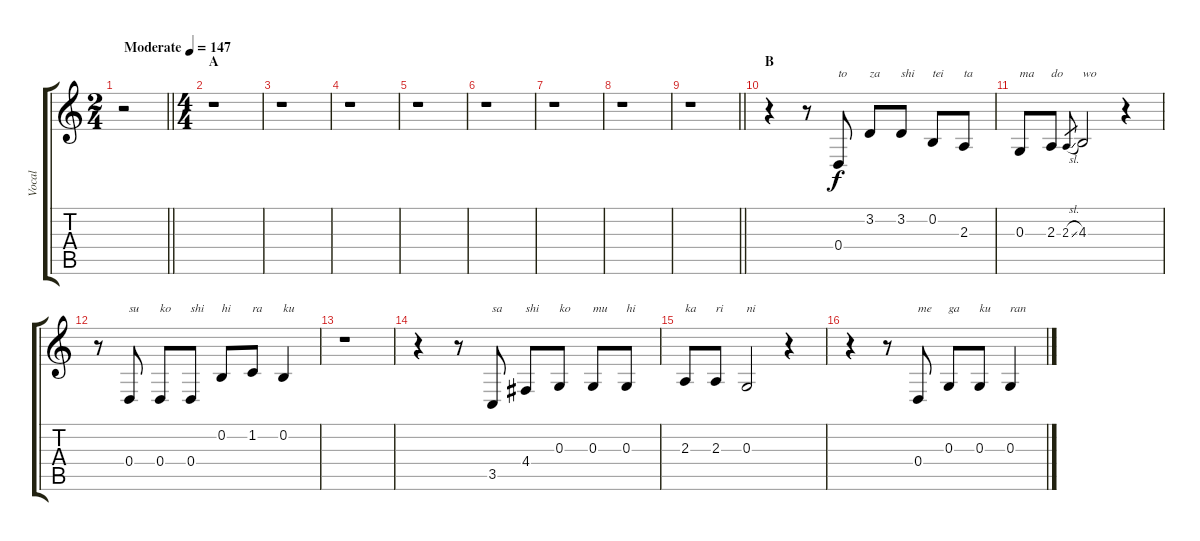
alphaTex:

\track ("Vocal" "Vocal") {instrument clarinet}
\staff {score tabs}
\tuning (E4 B3 G3 D3 A2 E2) {hide}
\ts (2 4)
\tempo (147 "Moderate")
\clef g2
\barLineRight lightlight
\ks c
r.2{dy f instrument clarinet} |
\ts (4 4)
\section ("" "A")
r.1 |
r.1 |
r.1 |
r.1 |
r.1 |
r.1 |
r.1 |
\barLineRight lightlight
r.1 |
\section ("" "B")
r.4 r.8 0.4.8{txt "to"} 3.2.8{txt "za"} 3.2.8{txt "shi"} 0.2.8{txt "tei"} 2.3.8{txt "ta"} |
0.3.8{txt "ma"} 2.3.8{txt "do"} 2.3{sl}.8{gr} 4.3.2{txt "wo"} r.4 |
r.8 0.4.8{txt "su"} 0.4.8{txt "ko"} 0.4.8{txt "shi"} 0.2.8{txt "hi"} 1.2.8{txt "ra"} 0.2.4{txt "ku"} |
r.1 |
r.4 r.8 3.5.8{txt "sa"} 4.4.8{txt "shi"} 0.3.8{txt "ko"} 0.3.8{txt "mu"} 0.3.8{txt "hi"} |
2.3.8{txt "ka"} 2.3.8{txt "ri"} 0.3.2{txt "ni"} r.4 |
r.4 r.8 0.4.8{txt "me"} 0.3.8{txt "ga"} 0.3.8{txt "ku"} 0.3.4{txt "ran"}
